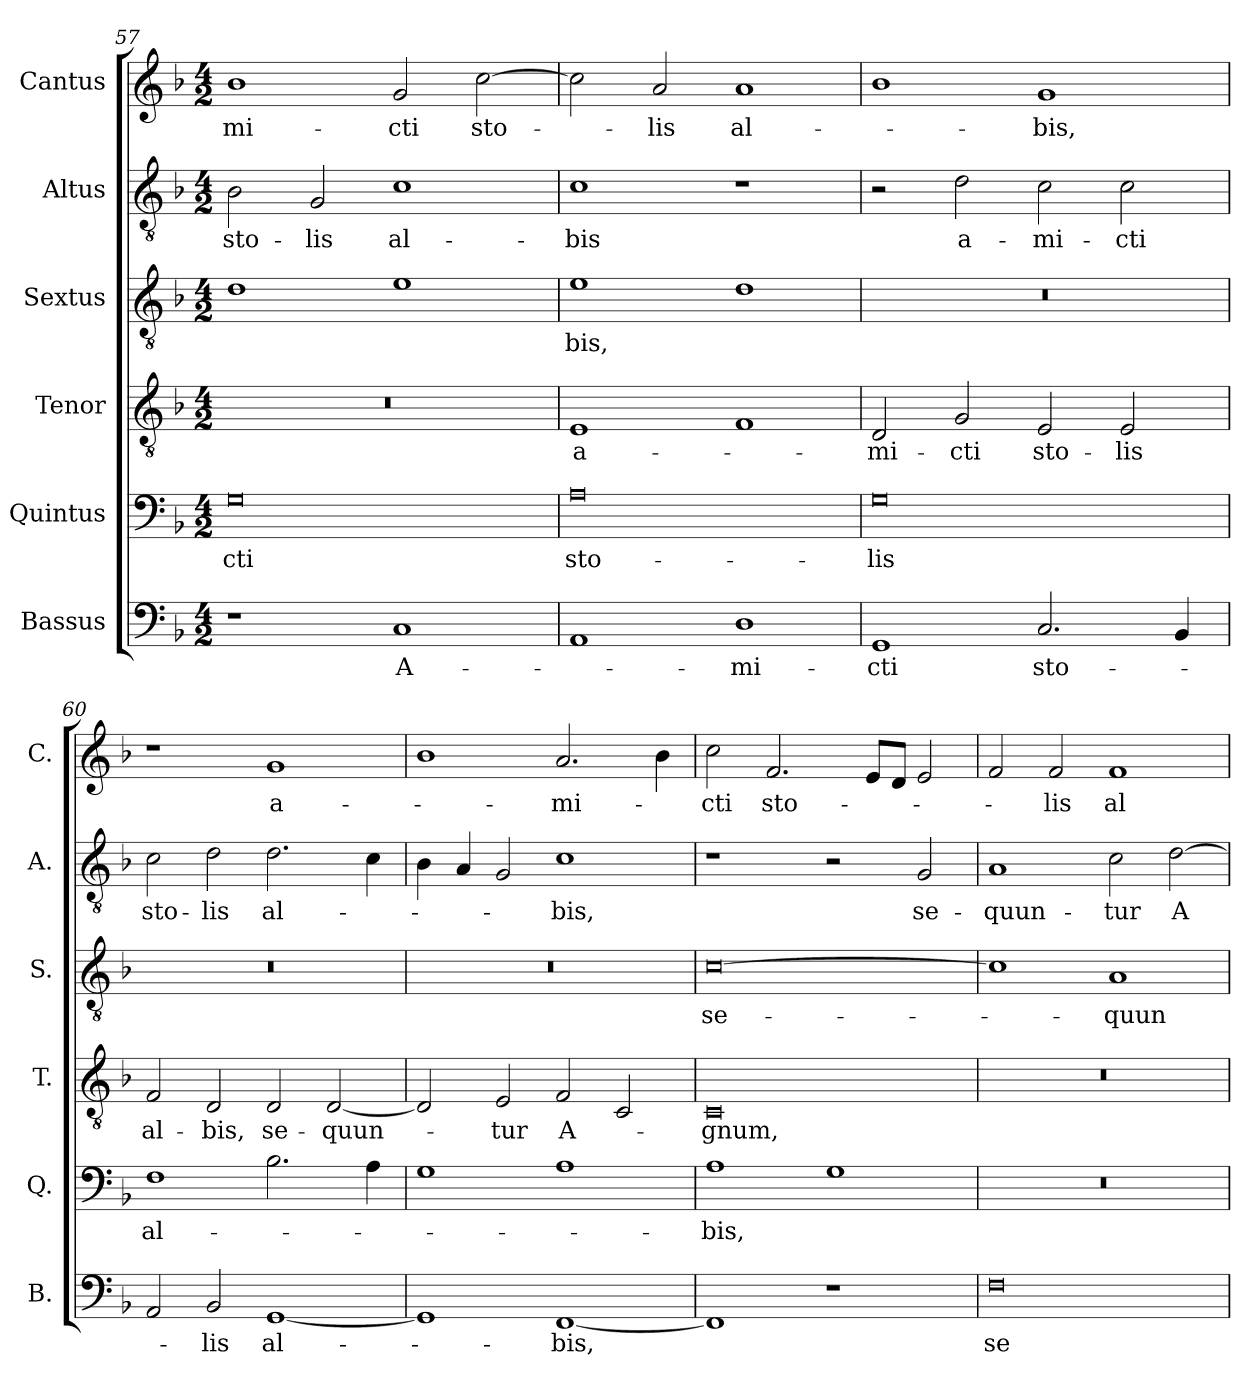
**kern	**text	**kern	**text	**kern	**text	**kern	**text	**kern	**text	**kern	**text
*part6	*part6	*part5	*part5	*part4	*part4	*part3	*part3	*part2	*part2	*part1	*part1
*staff6	*staff6	*staff5	*staff5	*staff4	*staff4	*staff3	*staff3	*staff2	*staff2	*staff1	*staff1
*I"Bassus	*	*I"Quintus	*	*I"Tenor	*	*I"Sextus	*	*I"Altus	*	*I"Cantus	*
*I'B.	*	*I'Q.	*	*I'T.	*	*I'S.	*	*I'A.	*	*I'C.	*
*clefF4	*	*clefF4	*	*clefGv2	*	*clefGv2	*	*clefGv2	*	*clefG2	*
*k[b-]	*	*k[b-]	*	*k[b-]	*	*k[b-]	*	*k[b-]	*	*k[b-]	*
*M4/2	*	*M4/2	*	*M4/2	*	*M4/2	*	*M4/2	*	*M4/2	*
=57	=57	=57	=57	=57	=57	=57	=57	=57	=57	=57	=57
!	!	!	!LO:LY:b	!	!	!	!	!	!LO:LY:b	!	!LO:LY:b
1r	.	0G	-cti	0r	.	1d	.	2B-\	sto-	1b-	-mi-
!	!	!	!	!	!	!	!	!	!LO:LY:b	!	!
.	.	.	.	.	.	.	.	2G/	-lis	.	.
!	!LO:LY:b	!	!	!	!	!	!	!	!LO:LY:b	!	!LO:LY:b
1C	A-	.	.	.	.	1e	.	1c	al-	2g/	-cti
!	!	!	!	!	!	!	!	!	!	!	!LO:LY:b
.	.	.	.	.	.	.	.	.	.	[2cc\	sto-
!!LO:LB:g=z
=58	=58	=58	=58	=58	=58	=58	=58	=58	=58	=58	=58
!	!	!	!LO:LY:b	!	!LO:LY:b	!	!LO:LY:b	!	!LO:LY:b	!	!
1AA	.	0A	sto-	1E	a-	1e	-bis,	1c	-bis	2cc\]	.
!	!	!	!	!	!	!	!	!	!	!	!LO:LY:b
.	.	.	.	.	.	.	.	.	.	2a/	-lis
!	!LO:LY:b	!	!	!	!	!	!	!	!	!	!LO:LY:b
1D	-mi-	.	.	1F	.	1d	.	1r	.	1a	al-
=59	=59	=59	=59	=59	=59	=59	=59	=59	=59	=59	=59
!	!LO:LY:b	!	!LO:LY:b	!	!LO:LY:b	!	!	!	!	!	!
1GG	-cti	0G	-lis	2D/	-mi-	0r	.	2r	.	1b-	.
!	!	!	!	!	!LO:LY:b	!	!	!	!LO:LY:b	!	!
.	.	.	.	2G/	-cti	.	.	2d\	a-	.	.
!	!LO:LY:b	!	!	!	!LO:LY:b	!	!	!	!LO:LY:b	!	!LO:LY:b
2.C/	sto-	.	.	2E/	sto-	.	.	2c\	-mi-	1g	-bis,
!	!	!	!	!	!LO:LY:b	!	!	!	!LO:LY:b	!	!
.	.	.	.	2E/	-lis	.	.	2c\	-cti	.	.
4BB-/	.	.	.	.	.	.	.	.	.	.	.
=60	=60	=60	=60	=60	=60	=60	=60	=60	=60	=60	=60
!	!	!	!LO:LY:b	!	!LO:LY:b	!	!	!	!LO:LY:b	!	!
2AA/	.	1F	al-	2F/	al-	0r	.	2c\	sto-	1r	.
!	!LO:LY:b	!	!	!	!LO:LY:b	!	!	!	!LO:LY:b	!	!
2BB-/	-lis	.	.	2D/	-bis,	.	.	2d\	-lis	.	.
!	!LO:LY:b	!	!	!	!LO:LY:b	!	!	!	!LO:LY:b	!	!LO:LY:b
[1GG	al-	2.B-\	.	2D/	se-	.	.	2.d\	al-	1g	a-
!	!	!	!	!	!LO:LY:b	!	!	!	!	!	!
.	.	.	.	[2D/	-quun-	.	.	.	.	.	.
.	.	4A\	.	.	.	.	.	4c\	.	.	.
=61	=61	=61	=61	=61	=61	=61	=61	=61	=61	=61	=61
1GG]	.	1G	.	2D/]	.	0r	.	4B-\	.	1b-	.
.	.	.	.	.	.	.	.	4A/	.	.	.
!	!	!	!	!	!LO:LY:b	!	!	!	!	!	!
.	.	.	.	2E/	-tur	.	.	2G/	.	.	.
!	!LO:LY:b	!	!	!	!LO:LY:b	!	!	!	!LO:LY:b	!	!LO:LY:b
[1FF	-bis,	1A	.	2F/	A-	.	.	1c	-bis,	2.a/	-mi-
.	.	.	.	2C/	.	.	.	.	.	.	.
.	.	.	.	.	.	.	.	.	.	4b-\	.
=62	=62	=62	=62	=62	=62	=62	=62	=62	=62	=62	=62
!	!	!	!LO:LY:b	!	!LO:LY:b	!	!LO:LY:b	!	!	!	!LO:LY:b
1FF]	.	1A	-bis,	0C	-gnum,	[0c	se-	1r	.	2cc\	-cti
!	!	!	!	!	!	!	!	!	!	!	!LO:LY:b
.	.	.	.	.	.	.	.	.	.	2.f/	sto-
1r	.	1G	.	.	.	.	.	2r	.	.	.
.	.	.	.	.	.	.	.	.	.	8e/L	.
.	.	.	.	.	.	.	.	.	.	8d/J	.
!	!	!	!	!	!	!	!	!	!LO:LY:b	!	!
.	.	.	.	.	.	.	.	2G/	se-	2e/	.
=63	=63	=63	=63	=63	=63	=63	=63	=63	=63	=63	=63
!	!LO:LY:b	!	!	!	!	!	!	!	!LO:LY:b	!	!
0F	se-	0r	.	0r	.	1c]	.	1A	-quun-	2f/	.
!	!	!	!	!	!	!	!	!	!	!	!LO:LY:b
.	.	.	.	.	.	.	.	.	.	2f/	-lis
!	!	!	!	!	!	!	!LO:LY:b	!	!LO:LY:b	!	!LO:LY:b
.	.	.	.	.	.	1A	-quun-	2c\	-tur	1f	al-
!	!	!	!	!	!	!	!	!	!LO:LY:b	!	!
.	.	.	.	.	.	.	.	[2d\	A-	.	.
=	=	=	=	=	=	=	=	=	=	=	=
*-	*-	*-	*-	*-	*-	*-	*-	*-	*-	*-	*-
